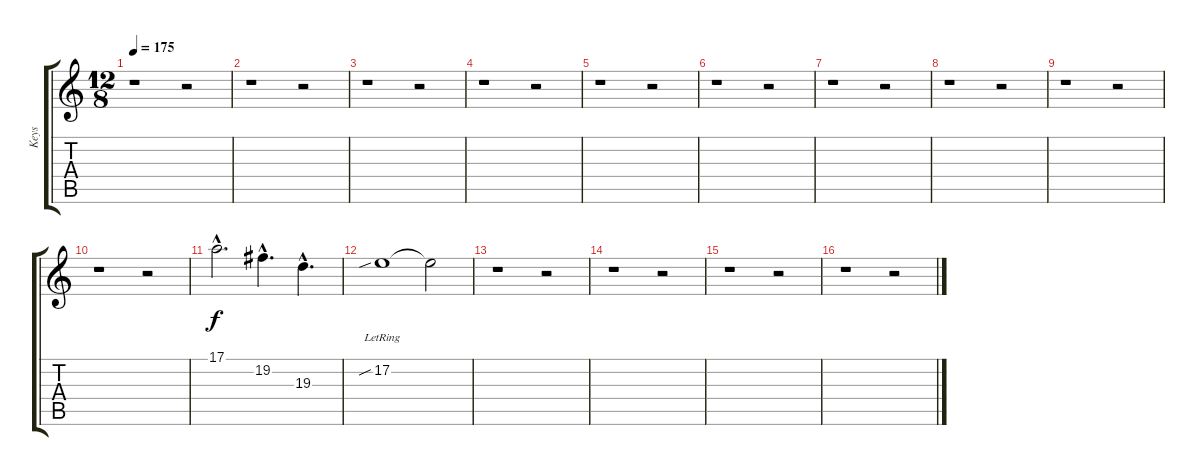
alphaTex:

\track ("Keys" "Keys") {instrument harmonica}
\staff {score tabs}
\tuning (E4 B3 G3 D3 A2 E2) {hide}
\ts (12 8)
\tempo 175
\clef g2
\ks c
r.1{dy f instrument harmonica} r.2 |
r.1 r.2 |
r.1 r.2 |
r.1 r.2 |
r.1 r.2 |
r.1 r.2 |
r.1 r.2 |
r.1 r.2 |
r.1 r.2 |
r.1 r.2 |
17.1{hac}.2{d} 19.2{hac}.4{d} 19.3{hac}.4{d} |
17.2{sib lr}.1 17.2{t}.2 |
r.1 r.2 |
r.1 r.2 |
r.1 r.2 |
r.1 r.2
